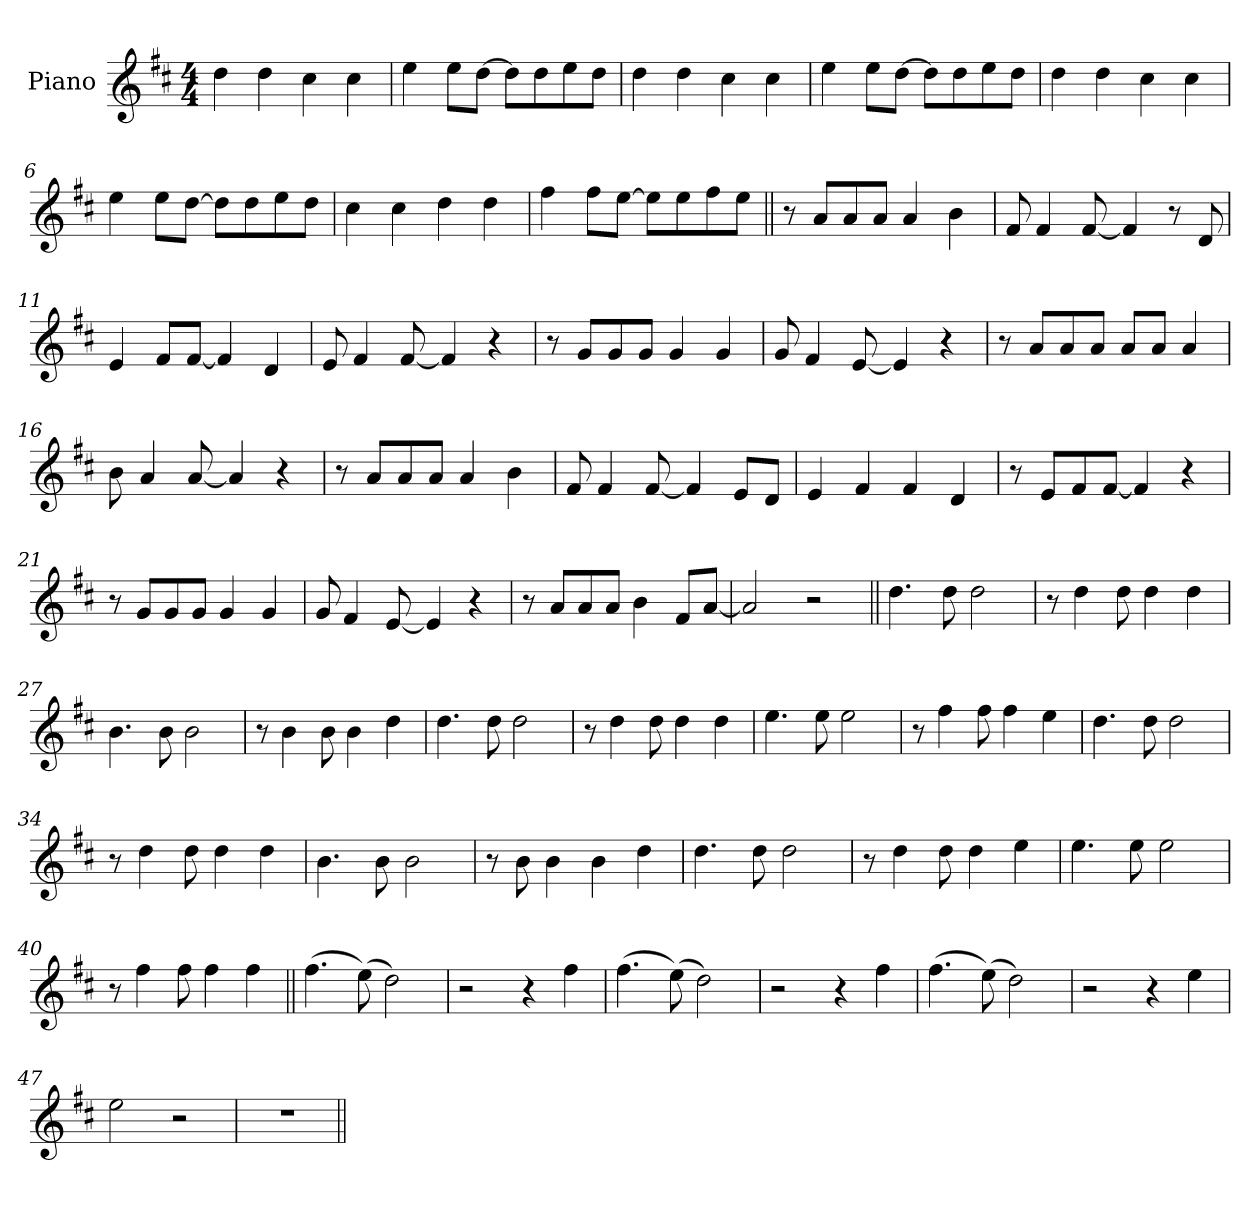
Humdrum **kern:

**kern
*part1
*staff1
*I"Piano
*I'Pno.
*clefG2
*k[f#c#]
*M4/4
*MM150
=1
4dd
4dd
4cc#
4cc#
=2
4ee
8eeL
[8ddJ
8ddL]
8dd
8ee
8ddJ
=3
4dd
4dd
4cc#
4cc#
=4
4ee
8eeL
[8ddJ
8ddL]
8dd
8ee
8ddJ
=5
4dd
4dd
4cc#
4cc#
=6
4ee
8eeL
[8ddJ
8ddL]
8dd
8ee
8ddJ
=7
4cc#
4cc#
4dd
4dd
=8
4ff#
8ff#L
[8eeJ
8eeL]
8ee
8ff#
8eeJ
=9||
8r
8aL
8a
8aJ
4a
4b
=10
8f#
4f#
[8f#
4f#]
8r
8d
=11
4e
8f#L
[8f#J
4f#]
4d
=12
8e
4f#
[8f#
4f#]
4r
=13
8r
8gL
8g
8gJ
4g
4g
=14
8g
4f#
[8e
4e]
4r
=15
8r
8aL
8a
8aJ
8aL
8aJ
4a
=16
8b
4a
[8a
4a]
4r
=17
8r
8aL
8a
8aJ
4a
4b
=18
8f#
4f#
[8f#
4f#]
8eL
8dJ
=19
4e
4f#
4f#
4d
=20
8r
8eL
8f#
[8f#J
4f#]
4r
=21
8r
8gL
8g
8gJ
4g
4g
=22
8g
4f#
[8e
4e]
4r
=23
8r
8aL
8a
8aJ
4b
8f#L
[8aJ
=24
2a]
2r
=25||
4.dd
8dd
2dd
=26
8r
4dd
8dd
4dd
4dd
=27
4.b
8b
2b
=28
8r
4b
8b
4b
4dd
=29
4.dd
8dd
2dd
=30
8r
4dd
8dd
4dd
4dd
=31
4.ee
8ee
2ee
=32
8r
4ff#
8ff#
4ff#
4ee
=33
4.dd
8dd
2dd
=34
8r
4dd
8dd
4dd
4dd
=35
4.b
8b
2b
=36
8r
8b
4b
4b
4dd
=37
4.dd
8dd
2dd
=38
8r
4dd
8dd
4dd
4ee
=39
4.ee
8ee
2ee
=40
8r
4ff#
8ff#
4ff#
4ff#
=41||
(4.ff#
(8ee)
2dd)
=42
2r
4r
4ff#
=43
(4.ff#
(8ee)
2dd)
=44
2r
4r
4ff#
=45
(4.ff#
(8ee)
2dd)
=46
2r
4r
4ee
=47
2ee
2r
=48
1r
=||
*-
